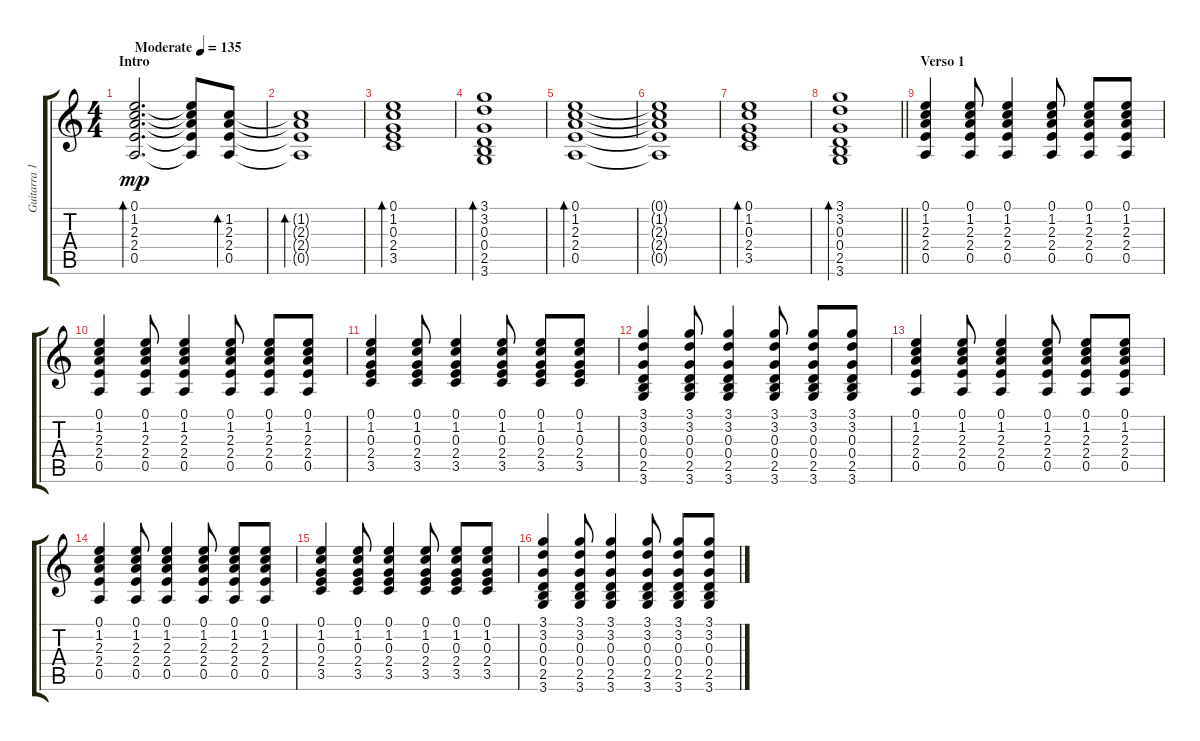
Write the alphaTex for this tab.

\track ("Guitarra 1" "Guitarra 1") {instrument acousticguitarsteel}
\staff {score tabs}
\tuning (E4 B3 G3 D3 A2 E2) {hide}
\ts (4 4)
\section ("" "Intro")
\tempo (135 "Moderate")
\clef g2
\ks c
(0.1 1.2 2.3 2.4 0.5).2{d bd 480 dy mp instrument acousticguitarsteel} (0.1{t} 1.2{t} 2.3{t} 2.4{t} 0.5{t}).8 (1.2 2.3 2.4 0.5).8{bd 480} |
(1.2{t} 2.3{t} 2.4{t} 0.5{t}).1{bd 480} |
(0.1 1.2 0.3 2.4 3.5).1{bd 240} |
(3.1 3.2 0.3 0.4 2.5 3.6).1{bd 240} |
(0.1 1.2 2.3 2.4 0.5).1{bd 240} |
(0.1{t} 1.2{t} 2.3{t} 2.4{t} 0.5{t}).1 |
(0.1 1.2 0.3 2.4 3.5).1{bd 240} |
\barLineRight lightlight
(3.1 3.2 0.3 0.4 2.5 3.6).1{bd 240} |
\section ("" "Verso 1")
(0.1 1.2 2.3 2.4 0.5).4 (0.1 1.2 2.3 2.4 0.5).8 (0.1 1.2 2.3 2.4 0.5).4 (0.1 1.2 2.3 2.4 0.5).8 (0.1 1.2 2.3 2.4 0.5).8 (0.1 1.2 2.3 2.4 0.5).8 |
(0.1 1.2 2.3 2.4 0.5).4 (0.1 1.2 2.3 2.4 0.5).8 (0.1 1.2 2.3 2.4 0.5).4 (0.1 1.2 2.3 2.4 0.5).8 (0.1 1.2 2.3 2.4 0.5).8 (0.1 1.2 2.3 2.4 0.5).8 |
(0.1 1.2 0.3 2.4 3.5).4 (0.1 1.2 0.3 2.4 3.5).8 (0.1 1.2 0.3 2.4 3.5).4 (0.1 1.2 0.3 2.4 3.5).8 (0.1 1.2 0.3 2.4 3.5).8 (0.1 1.2 0.3 2.4 3.5).8 |
(3.1 3.2 0.3 0.4 2.5 3.6).4 (3.1 3.2 0.3 0.4 2.5 3.6).8 (3.1 3.2 0.3 0.4 2.5 3.6).4 (3.1 3.2 0.3 0.4 2.5 3.6).8 (3.1 3.2 0.3 0.4 2.5 3.6).8 (3.1 3.2 0.3 0.4 2.5 3.6).8 |
(0.1 1.2 2.3 2.4 0.5).4 (0.1 1.2 2.3 2.4 0.5).8 (0.1 1.2 2.3 2.4 0.5).4 (0.1 1.2 2.3 2.4 0.5).8 (0.1 1.2 2.3 2.4 0.5).8 (0.1 1.2 2.3 2.4 0.5).8 |
(0.1 1.2 2.3 2.4 0.5).4 (0.1 1.2 2.3 2.4 0.5).8 (0.1 1.2 2.3 2.4 0.5).4 (0.1 1.2 2.3 2.4 0.5).8 (0.1 1.2 2.3 2.4 0.5).8 (0.1 1.2 2.3 2.4 0.5).8 |
(0.1 1.2 0.3 2.4 3.5).4 (0.1 1.2 0.3 2.4 3.5).8 (0.1 1.2 0.3 2.4 3.5).4 (0.1 1.2 0.3 2.4 3.5).8 (0.1 1.2 0.3 2.4 3.5).8 (0.1 1.2 0.3 2.4 3.5).8 |
(3.1 3.2 0.3 0.4 2.5 3.6).4 (3.1 3.2 0.3 0.4 2.5 3.6).8 (3.1 3.2 0.3 0.4 2.5 3.6).4 (3.1 3.2 0.3 0.4 2.5 3.6).8 (3.1 3.2 0.3 0.4 2.5 3.6).8 (3.1 3.2 0.3 0.4 2.5 3.6).8
